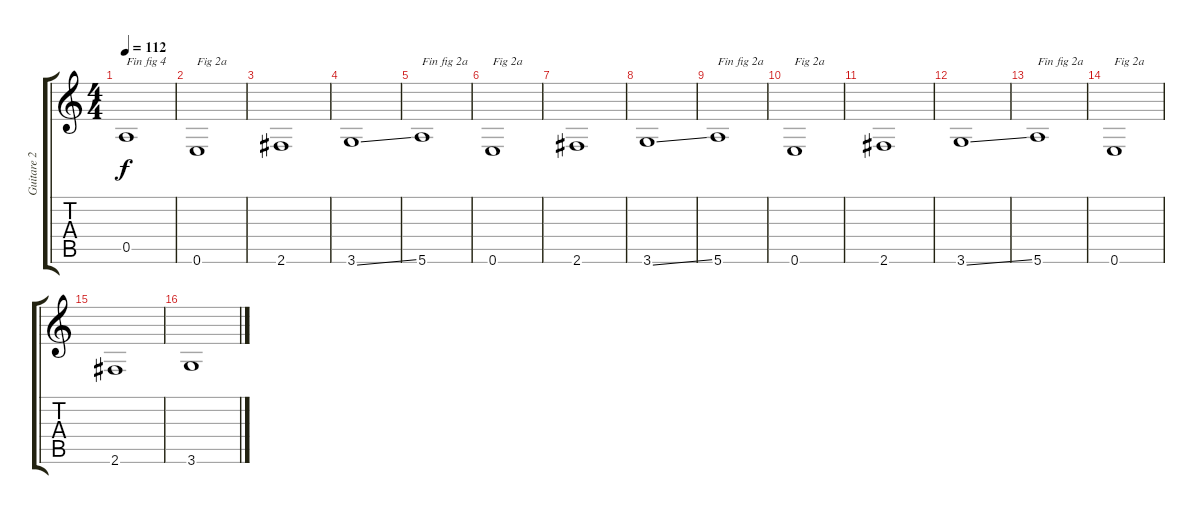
\track ("Guitare 2" "Guitare 2") {instrument electricguitarclean}
\staff {score tabs}
\tuning (E4 B3 G3 D3 A2 E2) {hide}
\ts (4 4)
\tempo 112
\clef g2
\ks c
0.5.1{txt "Fin fig 4" dy f} |
0.6.1{txt "Fig 2a"} |
2.6.1 |
3.6{ss}.1 |
5.6.1{txt "Fin fig 2a"} |
0.6.1{txt "Fig 2a"} |
2.6.1 |
3.6{ss}.1 |
5.6.1{txt "Fin fig 2a"} |
0.6.1{txt "Fig 2a"} |
2.6.1 |
3.6{ss}.1 |
5.6.1{txt "Fin fig 2a"} |
0.6.1{txt "Fig 2a"} |
2.6.1 |
3.6{ss}.1
